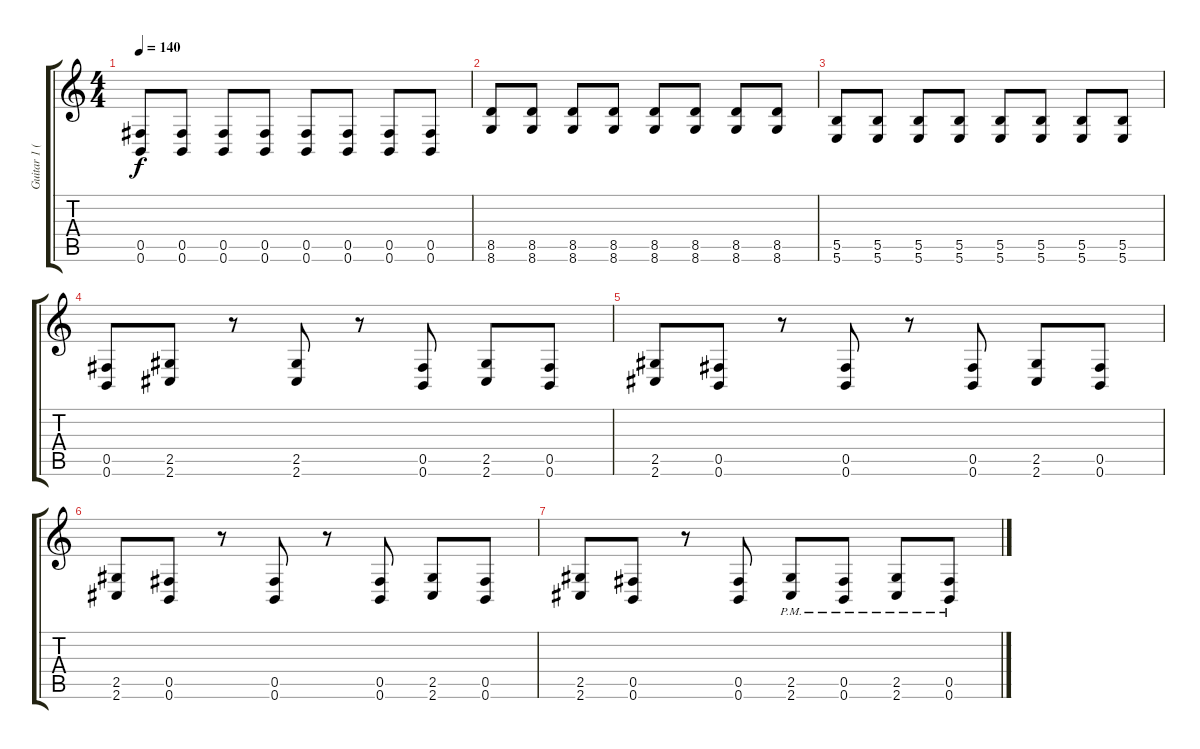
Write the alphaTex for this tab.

\track ("Guitar 1 (Right Guitar)" "Guitar 1 (") {instrument distortionguitar}
\staff {score tabs}
\tuning (Db4 Ab3 E3 B2 Gb2 B1) {hide}
\ts (4 4)
\tempo 140
\clef g2
\ks c
(0.5 0.6).8{dy f} (0.5 0.6).8 (0.5 0.6).8 (0.5 0.6).8 (0.5 0.6).8 (0.5 0.6).8 (0.5 0.6).8 (0.5 0.6).8 |
(8.5 8.6).8 (8.5 8.6).8 (8.5 8.6).8 (8.5 8.6).8 (8.5 8.6).8 (8.5 8.6).8 (8.5 8.6).8 (8.5 8.6).8 |
(5.5 5.6).8 (5.5 5.6).8 (5.5 5.6).8 (5.5 5.6).8 (5.5 5.6).8 (5.5 5.6).8 (5.5 5.6).8 (5.5 5.6).8 |
(0.5 0.6).8 (2.5 2.6).8 r.8 (2.5 2.6).8 r.8 (0.5 0.6).8 (2.5 2.6).8 (0.5 0.6).8 |
(2.5 2.6).8 (0.5 0.6).8 r.8 (0.5 0.6).8 r.8 (0.5 0.6).8 (2.5 2.6).8 (0.5 0.6).8 |
(2.5 2.6).8 (0.5 0.6).8 r.8 (0.5 0.6).8 r.8 (0.5 0.6).8 (2.5 2.6).8 (0.5 0.6).8 |
(2.5 2.6).8 (0.5 0.6).8 r.8 (0.5 0.6).8 (2.5{pm} 2.6{pm}).8 (0.5{pm} 0.6{pm}).8 (2.5{pm} 2.6{pm}).8 (0.5{pm} 0.6{pm}).8
